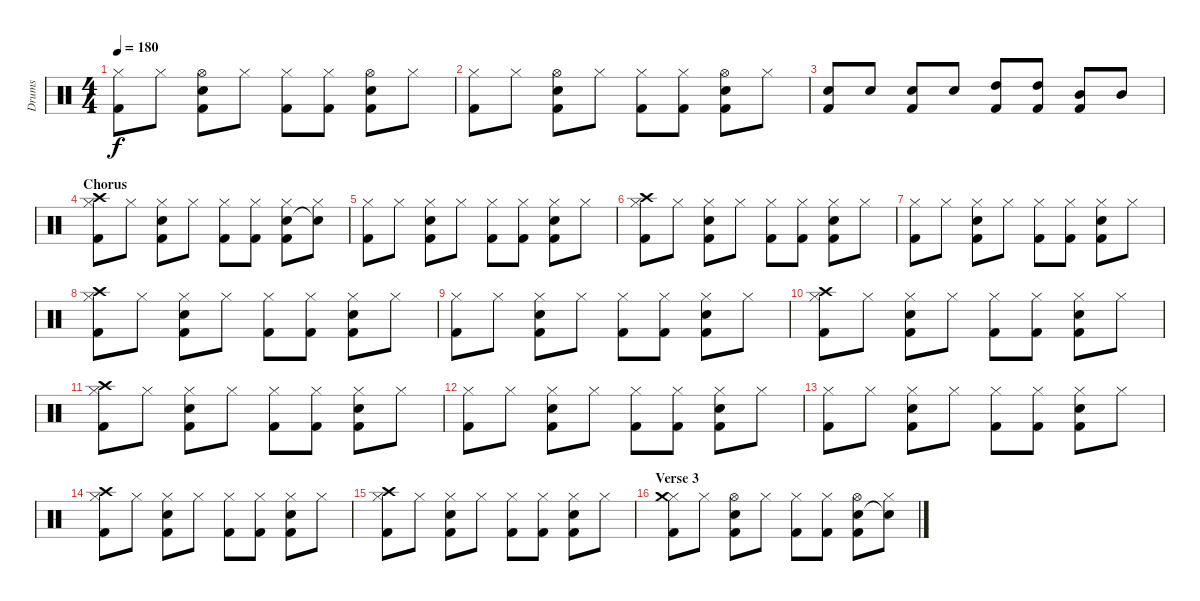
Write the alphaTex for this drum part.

\track ("Drums" "Drums") {instrument percussion}
\staff {score}
\articulation defaults
\ts (4 4)
\tempo 180
\clef neutral
\ks c
("Hi-Hat (closed)" "Kick (hit) 2").8{dy f} "Hi-Hat (closed)".8 ("Hi-Hat (open)" "Electric Snare (hit)" "Kick (hit) 2").8 "Hi-Hat (closed)".8 ("Hi-Hat (closed)" "Kick (hit) 2").8 ("Hi-Hat (closed)" "Kick (hit) 2").8 ("Hi-Hat (open)" "Electric Snare (hit)" "Kick (hit) 2").8 "Hi-Hat (closed)".8 |
("Hi-Hat (closed)" "Kick (hit) 2").8 "Hi-Hat (closed)".8 ("Hi-Hat (open)" "Electric Snare (hit)" "Kick (hit) 2").8 "Hi-Hat (closed)".8 ("Hi-Hat (closed)" "Kick (hit) 2").8 ("Hi-Hat (closed)" "Kick (hit) 2").8 ("Hi-Hat (open)" "Electric Snare (hit)" "Kick (hit) 2").8 "Hi-Hat (closed)".8 |
("Snare (hit) 2" "Kick (hit) 2").8 "Snare (hit) 2".8 ("Snare (hit) 2" "Kick (hit) 2").8 "Snare (hit) 2".8 ("High Tom (hit)" "Kick (hit) 2").8 ("High Tom (hit)" "Kick (hit) 2").8 ("Mid Tom (hit)" "Kick (hit) 2").8 "Mid Tom (hit)".8 |
\section ("" "Chorus")
("Hi-Hat (closed)" "Crash high (hit)" "Kick (hit) 2").8 "Hi-Hat (closed)".8 ("Hi-Hat (closed)" "Electric Snare (hit)" "Kick (hit) 2").8 "Hi-Hat (closed)".8 ("Hi-Hat (closed)" "Kick (hit) 2").8 ("Hi-Hat (closed)" "Kick (hit) 2").8 ("Hi-Hat (closed)" "Electric Snare (hit)" "Kick (hit) 2").8 ("Hi-Hat (closed)" "Snare (hit)"{t}).8 |
("Hi-Hat (closed)" "Kick (hit) 2").8 "Hi-Hat (closed)".8 ("Hi-Hat (closed)" "Electric Snare (hit)" "Kick (hit) 2").8 "Hi-Hat (closed)".8 ("Hi-Hat (closed)" "Kick (hit) 2").8 ("Hi-Hat (closed)" "Kick (hit) 2").8 ("Hi-Hat (closed)" "Electric Snare (hit)" "Kick (hit) 2").8 "Hi-Hat (closed)".8 |
("Hi-Hat (closed)" "Crash high (hit)" "Kick (hit) 2").8 "Hi-Hat (closed)".8 ("Hi-Hat (closed)" "Electric Snare (hit)" "Kick (hit) 2").8 "Hi-Hat (closed)".8 ("Hi-Hat (closed)" "Kick (hit) 2").8 ("Hi-Hat (closed)" "Kick (hit) 2").8 ("Hi-Hat (closed)" "Electric Snare (hit)" "Kick (hit) 2").8 "Hi-Hat (closed)".8 |
("Hi-Hat (closed)" "Kick (hit) 2").8 "Hi-Hat (closed)".8 ("Hi-Hat (closed)" "Electric Snare (hit)" "Kick (hit) 2").8 "Hi-Hat (closed)".8 ("Hi-Hat (closed)" "Kick (hit) 2").8 ("Hi-Hat (closed)" "Kick (hit) 2").8 ("Hi-Hat (closed)" "Electric Snare (hit)" "Kick (hit) 2").8 "Hi-Hat (closed)".8 |
("Hi-Hat (closed)" "Crash high (hit)" "Kick (hit) 2").8 "Hi-Hat (closed)".8 ("Hi-Hat (closed)" "Electric Snare (hit)" "Kick (hit) 2").8 "Hi-Hat (closed)".8 ("Hi-Hat (closed)" "Kick (hit) 2").8 ("Hi-Hat (closed)" "Kick (hit) 2").8 ("Hi-Hat (closed)" "Electric Snare (hit)" "Kick (hit) 2").8 "Hi-Hat (closed)".8 |
("Hi-Hat (closed)" "Kick (hit) 2").8 "Hi-Hat (closed)".8 ("Hi-Hat (closed)" "Electric Snare (hit)" "Kick (hit) 2").8 "Hi-Hat (closed)".8 ("Hi-Hat (closed)" "Kick (hit) 2").8 ("Hi-Hat (closed)" "Kick (hit) 2").8 ("Hi-Hat (closed)" "Electric Snare (hit)" "Kick (hit) 2").8 "Hi-Hat (closed)".8 |
("Hi-Hat (closed)" "Crash high (hit)" "Kick (hit) 2").8 "Hi-Hat (closed)".8 ("Hi-Hat (closed)" "Electric Snare (hit)" "Kick (hit) 2").8 "Hi-Hat (closed)".8 ("Hi-Hat (closed)" "Kick (hit) 2").8 ("Hi-Hat (closed)" "Kick (hit) 2").8 ("Hi-Hat (closed)" "Electric Snare (hit)" "Kick (hit) 2").8 "Hi-Hat (closed)".8 |
("Hi-Hat (closed)" "Crash high (hit)" "Kick (hit) 2").8 "Hi-Hat (closed)".8 ("Hi-Hat (closed)" "Electric Snare (hit)" "Kick (hit) 2").8 "Hi-Hat (closed)".8 ("Hi-Hat (closed)" "Kick (hit) 2").8 ("Hi-Hat (closed)" "Kick (hit) 2").8 ("Hi-Hat (closed)" "Electric Snare (hit)" "Kick (hit) 2").8 "Hi-Hat (closed)".8 |
("Hi-Hat (closed)" "Kick (hit) 2").8 "Hi-Hat (closed)".8 ("Hi-Hat (closed)" "Electric Snare (hit)" "Kick (hit) 2").8 "Hi-Hat (closed)".8 ("Hi-Hat (closed)" "Kick (hit) 2").8 ("Hi-Hat (closed)" "Kick (hit) 2").8 ("Hi-Hat (closed)" "Electric Snare (hit)" "Kick (hit) 2").8 "Hi-Hat (closed)".8 |
("Hi-Hat (closed)" "Kick (hit) 2").8 "Hi-Hat (closed)".8 ("Hi-Hat (closed)" "Electric Snare (hit)" "Kick (hit) 2").8 "Hi-Hat (closed)".8 ("Hi-Hat (closed)" "Kick (hit) 2").8 ("Hi-Hat (closed)" "Kick (hit) 2").8 ("Hi-Hat (closed)" "Electric Snare (hit)" "Kick (hit) 2").8 "Hi-Hat (closed)".8 |
("Hi-Hat (closed)" "Crash high (hit)" "Kick (hit) 2").8 "Hi-Hat (closed)".8 ("Hi-Hat (closed)" "Electric Snare (hit)" "Kick (hit) 2").8 "Hi-Hat (closed)".8 ("Hi-Hat (closed)" "Kick (hit) 2").8 ("Hi-Hat (closed)" "Kick (hit) 2").8 ("Hi-Hat (closed)" "Electric Snare (hit)" "Kick (hit) 2").8 "Hi-Hat (closed)".8 |
("Hi-Hat (closed)" "Crash high (hit)" "Kick (hit) 2").8 "Hi-Hat (closed)".8 ("Hi-Hat (closed)" "Electric Snare (hit)" "Kick (hit) 2").8 "Hi-Hat (closed)".8 ("Hi-Hat (closed)" "Kick (hit) 2").8 ("Hi-Hat (closed)" "Kick (hit) 2").8 ("Hi-Hat (closed)" "Electric Snare (hit)" "Kick (hit) 2").8 "Hi-Hat (closed)".8 |
\section ("" "Verse 3")
("Hi-Hat (closed)" "Crash medium (hit)" "Kick (hit) 2").8 "Hi-Hat (closed)".8 ("Hi-Hat (open)" "Electric Snare (hit)" "Kick (hit) 2").8 "Hi-Hat (closed)".8 ("Hi-Hat (closed)" "Kick (hit) 2").8 ("Hi-Hat (closed)" "Kick (hit) 2").8 ("Hi-Hat (open)" "Electric Snare (hit)" "Kick (hit) 2").8 ("Hi-Hat (closed)" "Snare (hit)"{t}).8
